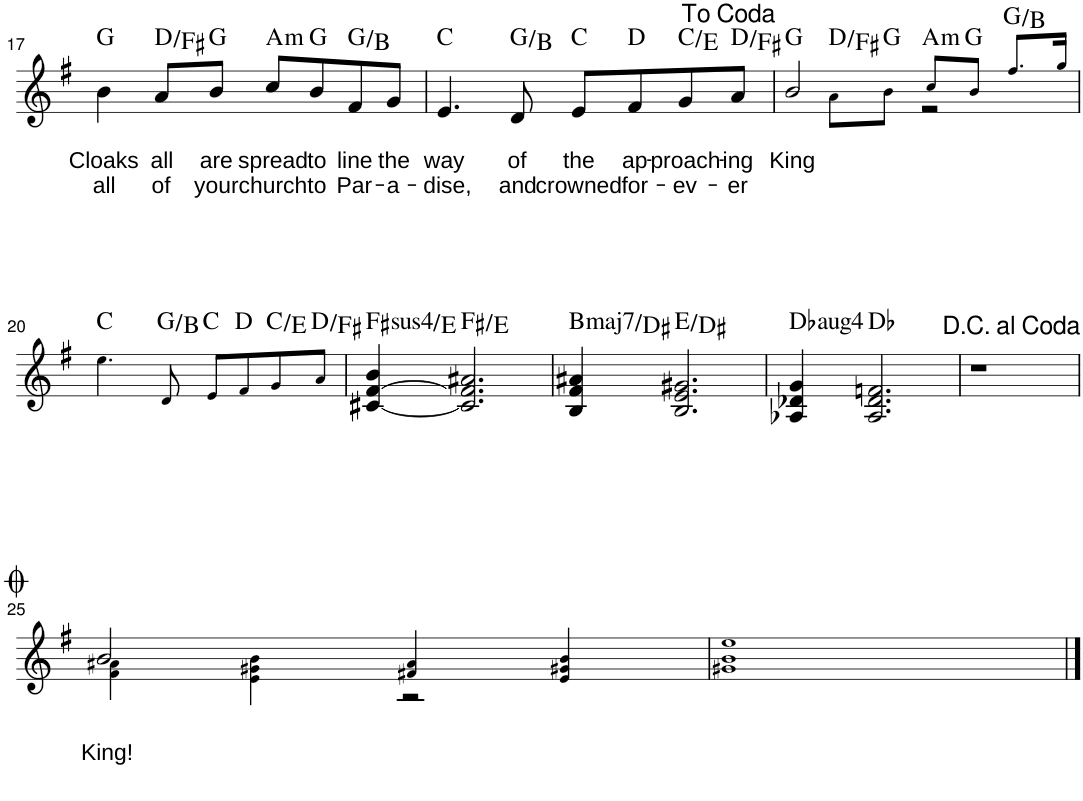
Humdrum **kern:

**kern	**text	**text	**text	**harte
*part1	*part1	*part1	*part1	*part1
*staff1	*staff1	*staff1	*staff1	*
*I"Flute	*	*	*	*
*I'Fl.	*	*	*	*
!!LO:PB:g=z
*clefG2	*	*	*	*
*k[f#]	*	*	*	*
*M4/4	*	*	*	*
=17	=17	=17	=17	=17
!	!	!LO:LY:b	!LO:LY:b	!
4b\	.	Cloaks	all	G:maj
!	!	!LO:LY:b	!LO:LY:b	!
8a/L	.	all	of	D:maj/3
!	!	!LO:LY:b	!LO:LY:b	!
8b/J	.	are	your	G:maj
!	!	!LO:LY:b	!LO:LY:b	!LO:H:kt=m
8cc/L	.	spread	church	A:min
!	!	!LO:LY:b	!LO:LY:b	!
8b/	.	to	to	G:maj
!	!	!LO:LY:b	!LO:LY:b	!
8f#/	.	line	Par-	G:maj/3
!	!	!LO:LY:b	!LO:LY:b	!
8g/J	.	the	-a-	.
=18	=18	=18	=18	=18
!	!	!LO:LY:b	!LO:LY:b	!
4.e/	.	way	-dise,	C:maj
!	!	!LO:LY:b	!LO:LY:b	!
8d/	.	of	and	G:maj/3
!	!	!LO:LY:b	!LO:LY:b	!
8e/L	.	the	crowned	C:maj
!	!	!LO:LY:b	!LO:LY:b	!
8f#/	.	ap-	for-	D:maj
!	!	!LO:LY:b	!LO:LY:b	!
8g/	.	-proach-	-ev-	C:maj/3
!	!	!LO:LY:b	!LO:LY:b	!
8a/J	.	-ing	-er	D:maj/3
=19	=19	=19	=19	=19
!	!	!LO:LY:b	!	!
*^	*	*	*	*
2b/	4ryy	.	King	.	G:maj
.	8a!\L	.	.	.	D:maj/3
.	8b!\J	.	.	.	G:maj
!	!	!	!	!	!LO:H:kt=m
8cc!/L	2r	.	.	.	A:min
8b!/J	.	.	.	.	G:maj
8.ff#!/L	.	.	.	.	G:maj/3
16gg!/Jk	.	.	.	.	.
*v	*v	*	*	*	*
!!LO:LB:g=z
=20	=20	=20	=20	=20
4.ee!\	.	.	.	C:maj
8d!/	.	.	.	G:maj/3
8e!/L	.	.	.	C:maj
8f#!/	.	.	.	D:maj
8g!/	.	.	.	C:maj/3
8a!/J	.	.	.	D:maj/3
=21	=21	=21	=21	=21
!	!	!	!	!LO:H:kt=4
[4c#X/ [4f#/ 4b/	.	.	.	F#:sus4/b7
2.c#/] 2.f#/] 2.a#X/	.	.	.	F#:maj/b7
=22	=22	=22	=22	=22
!	!	!	!	!LO:H:kt=maj7
4B/ 4f#/ 4a#X/	.	.	.	B:maj7/3
2.B/ 2.e/ 2.g#X/	.	.	.	E:maj/7
=23	=23	=23	=23	=23
!	!	!	!	!LO:H:kt=aug
4A-X/ 4d-X/ 4g/	.	.	.	Db:aug(4)
2.A-/ 2.d-/ 2.fn/	.	.	.	Db:maj
=24	=24	=24	=24	=24
1r	.	.	.	.
!!LO:LB:g=z
=25	=25	=25	=25	=25
!	!	!	!LO:LY:b	!
*^	*	*	*	*
2b/	4f#!\ 4a#X!\	.	.	King!	.
.	4e!\ 4g#X!\ 4b!\	.	.	.	.
4f#X!/ 4a#!/	2r	.	.	.	.
4e!/ 4g#X!/ 4b!/	.	.	.	.	.
*v	*v	*	*	*	*
=26	=26	=26	=26	=26
1g#X! 1b! 1ee!	.	.	.	.
==	==	==	==	==
*-	*-	*-	*-	*-
